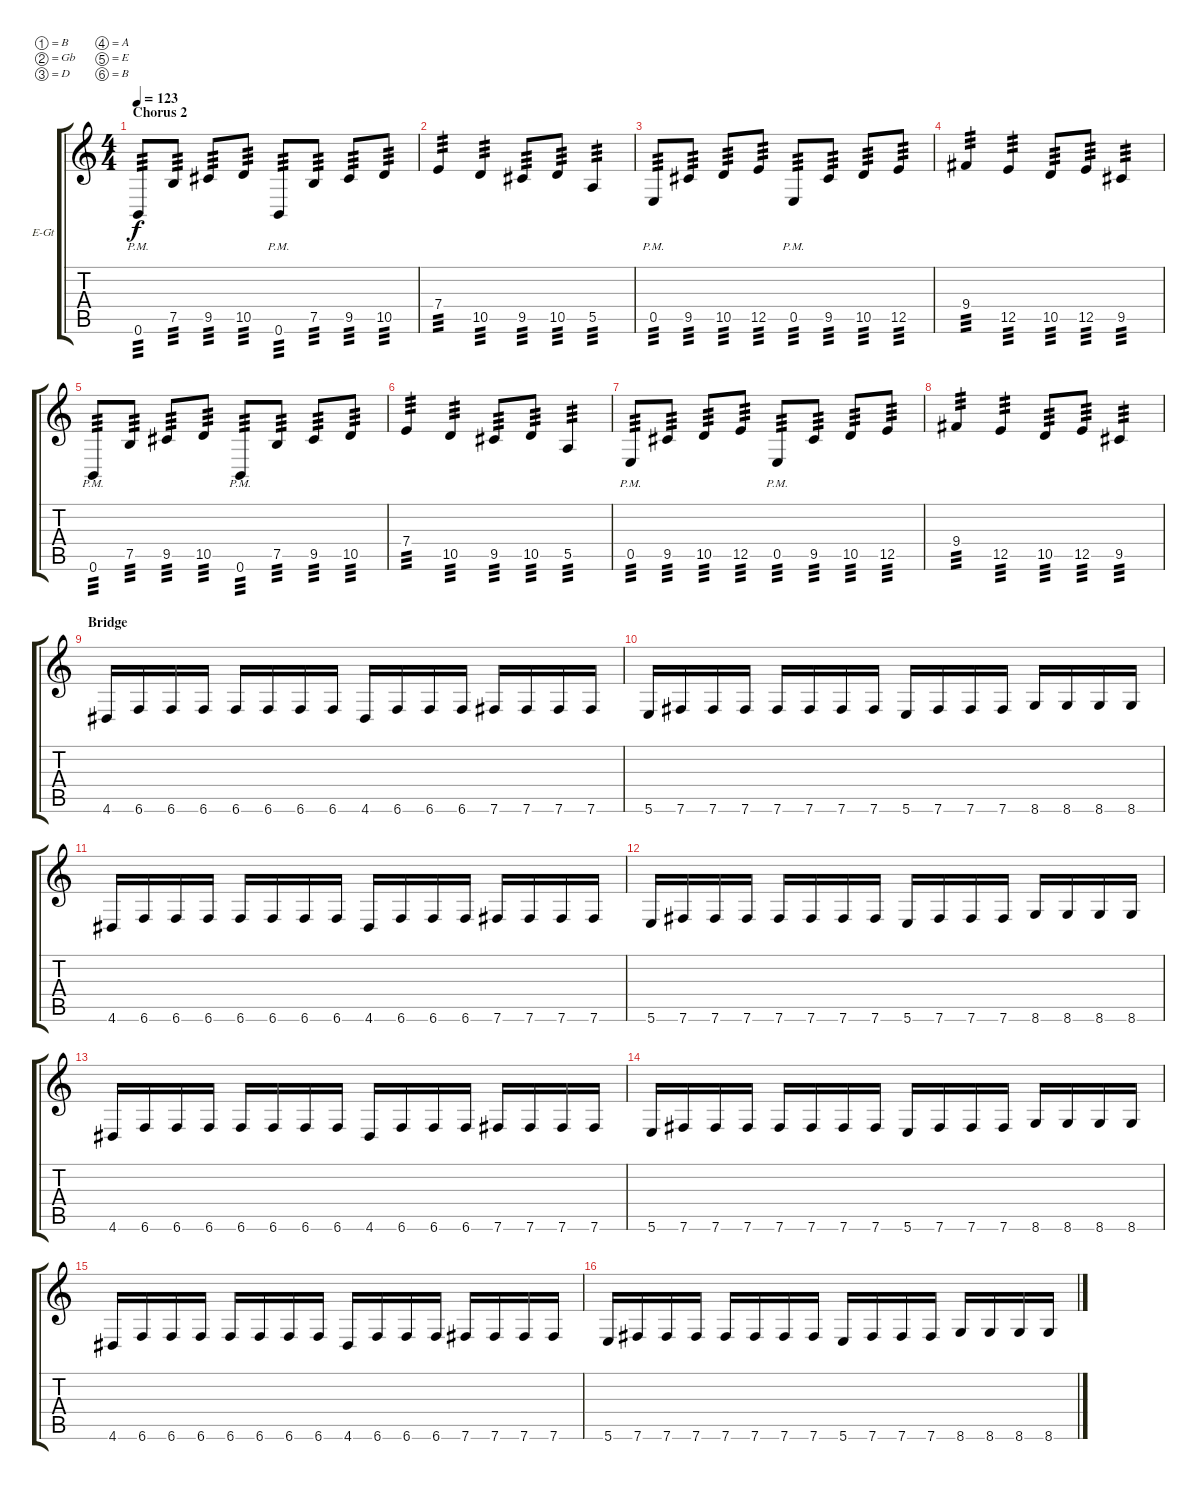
\defaultSystemsLayout 4
\bracketExtendMode groupsimilarinstruments
\firstSystemTrackNameOrientation horizontal
\otherSystemsTrackNameOrientation horizontal
\track ("Rhytm Guitar R" "E-Gt") {instrument distortionguitar}
\staff {score tabs}
\tuning (B3 Gb3 D3 A2 E2 B1)
\ts (4 4)
\section ("" "Chorus 2")
\tempo 123
\clef g2
\ks c
0.6{pm}.8{tp 3 dy f} 7.5.8{tp 3} 9.5.8{tp 3} 10.5.8{tp 3} 0.6{pm}.8{tp 3} 7.5.8{tp 3} 9.5.8{tp 3} 10.5.8{tp 3} |
7.4.4{tp 3} 10.5.4{tp 3} 9.5.8{tp 3} 10.5.8{tp 3} 5.5.4{tp 3} |
0.5{pm}.8{tp 3} 9.5.8{tp 3} 10.5.8{tp 3} 12.5.8{tp 3} 0.5{pm}.8{tp 3} 9.5.8{tp 3} 10.5.8{tp 3} 12.5.8{tp 3} |
9.4.4{tp 3} 12.5.4{tp 3} 10.5.8{tp 3} 12.5.8{tp 3} 9.5.4{tp 3} |
0.6{pm}.8{tp 3} 7.5.8{tp 3} 9.5.8{tp 3} 10.5.8{tp 3} 0.6{pm}.8{tp 3} 7.5.8{tp 3} 9.5.8{tp 3} 10.5.8{tp 3} |
7.4.4{tp 3} 10.5.4{tp 3} 9.5.8{tp 3} 10.5.8{tp 3} 5.5.4{tp 3} |
0.5{pm}.8{tp 3} 9.5.8{tp 3} 10.5.8{tp 3} 12.5.8{tp 3} 0.5{pm}.8{tp 3} 9.5.8{tp 3} 10.5.8{tp 3} 12.5.8{tp 3} |
9.4.4{tp 3} 12.5.4{tp 3} 10.5.8{tp 3} 12.5.8{tp 3} 9.5.4{tp 3} |
\section ("" "Bridge")
4.6.16 6.6.16 6.6.16 6.6.16 6.6.16 6.6.16 6.6.16 6.6.16 4.6.16 6.6.16 6.6.16 6.6.16 7.6.16 7.6.16 7.6.16 7.6.16 |
5.6.16 7.6.16 7.6.16 7.6.16 7.6.16 7.6.16 7.6.16 7.6.16 5.6.16 7.6.16 7.6.16 7.6.16 8.6.16 8.6.16 8.6.16 8.6.16 |
4.6.16 6.6.16 6.6.16 6.6.16 6.6.16 6.6.16 6.6.16 6.6.16 4.6.16 6.6.16 6.6.16 6.6.16 7.6.16 7.6.16 7.6.16 7.6.16 |
5.6.16 7.6.16 7.6.16 7.6.16 7.6.16 7.6.16 7.6.16 7.6.16 5.6.16 7.6.16 7.6.16 7.6.16 8.6.16 8.6.16 8.6.16 8.6.16 |
4.6.16 6.6.16 6.6.16 6.6.16 6.6.16 6.6.16 6.6.16 6.6.16 4.6.16 6.6.16 6.6.16 6.6.16 7.6.16 7.6.16 7.6.16 7.6.16 |
5.6.16 7.6.16 7.6.16 7.6.16 7.6.16 7.6.16 7.6.16 7.6.16 5.6.16 7.6.16 7.6.16 7.6.16 8.6.16 8.6.16 8.6.16 8.6.16 |
4.6.16 6.6.16 6.6.16 6.6.16 6.6.16 6.6.16 6.6.16 6.6.16 4.6.16 6.6.16 6.6.16 6.6.16 7.6.16 7.6.16 7.6.16 7.6.16 |
5.6.16 7.6.16 7.6.16 7.6.16 7.6.16 7.6.16 7.6.16 7.6.16 5.6.16 7.6.16 7.6.16 7.6.16 8.6.16 8.6.16 8.6.16 8.6.16
